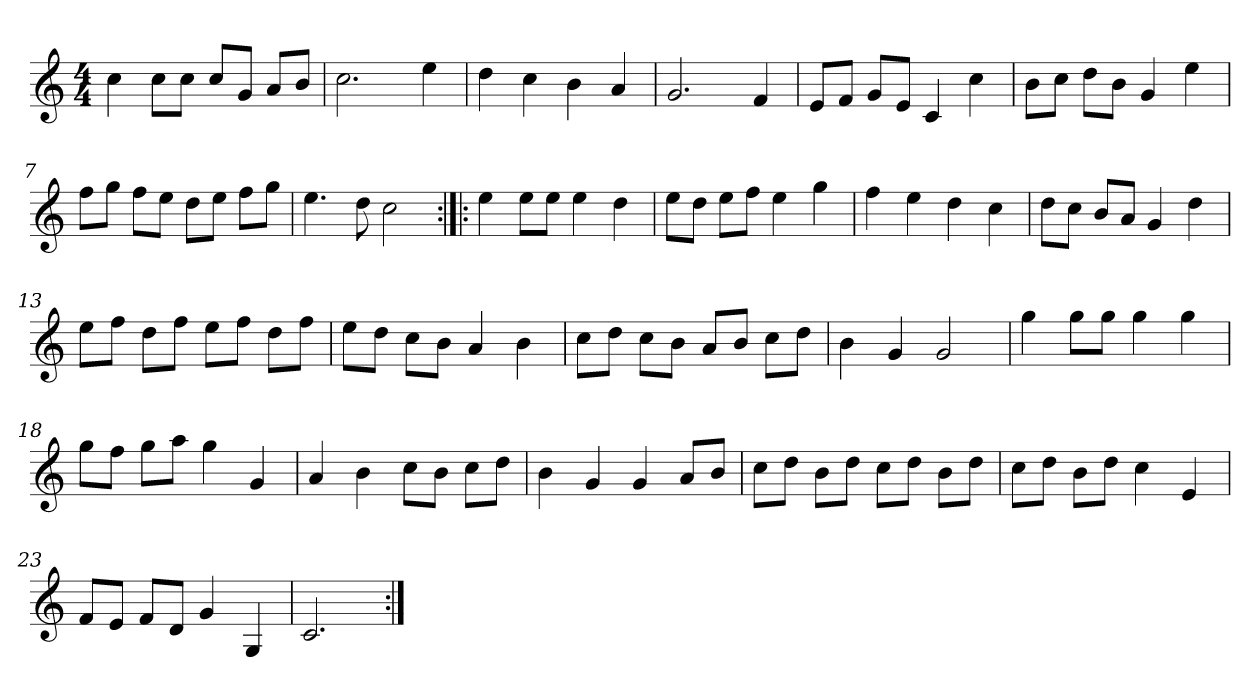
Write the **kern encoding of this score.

**kern
*part1
*staff1
*clefG2
*k[]
*C:
*M4/4
*MM160
=1
4cc
8cc\L
8cc\J
8cc/L
8g/J
8a/L
8b/J
=2
2.cc
4ee
=3
4dd
4cc
4b
4a
=4
2.g
4f
=5
8e/L
8f/J
8g/L
8e/J
4c
4cc
=6
8b\L
8cc\J
8dd\L
8b\J
4g
4ee
=7
8ff\L
8gg\J
8ff\L
8ee\J
8dd\L
8ee\J
8ff\L
8gg\J
=8
4.ee
8dd
2cc
=9:|!|:
4ee
8ee\L
8ee\J
4ee
4dd
=10
8ee\L
8dd\J
8ee\L
8ff\J
4ee
4gg
=11
4ff
4ee
4dd
4cc
=12
8dd\L
8cc\J
8b/L
8a/J
4g
4dd
=13
8ee\L
8ff\J
8dd\L
8ff\J
8ee\L
8ff\J
8dd\L
8ff\J
=14
8ee\L
8dd\J
8cc\L
8b\J
4a
4b
=15
8cc\L
8dd\J
8cc\L
8b\J
8a/L
8b/J
8cc\L
8dd\J
=16
4b
4g
2g
=17
4gg
8gg\L
8gg\J
4gg
4gg
=18
8gg\L
8ff\J
8gg\L
8aa\J
4gg
4g
=19
4a
4b
8cc\L
8b\J
8cc\L
8dd\J
=20
4b
4g
4g
8a/L
8b/J
=21
8cc\L
8dd\J
8b\L
8dd\J
8cc\L
8dd\J
8b\L
8dd\J
=22
8cc\L
8dd\J
8b\L
8dd\J
4cc
4e
=23
8f/L
8e/J
8f/L
8d/J
4g
4G
=24
2.c
=:|!
*-
